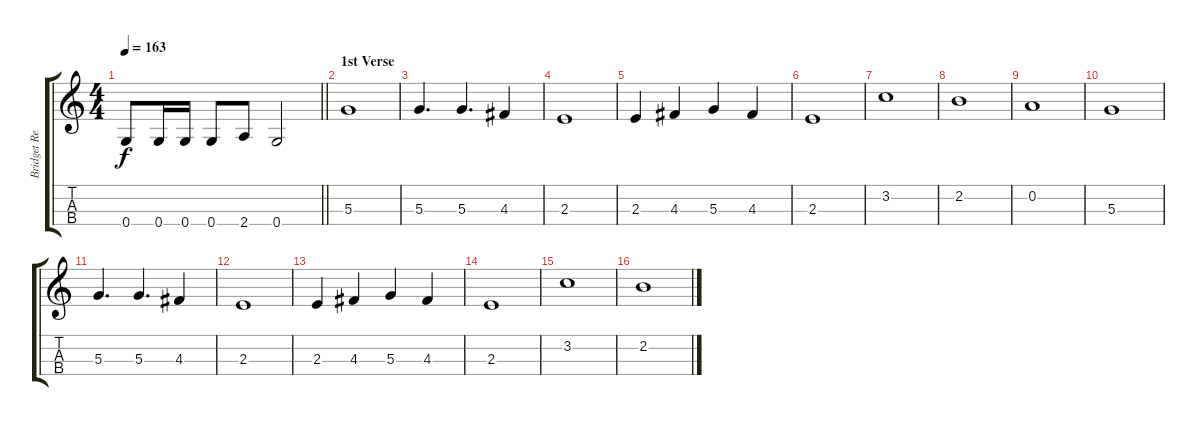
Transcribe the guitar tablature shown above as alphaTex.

\track ("Bridget Regan" "Bridget Re") {instrument violin}
\staff {score tabs}
\tuning (E5 A4 D4 G3) {hide}
\ts (4 4)
\tempo 163
\clef g2
\barLineRight lightlight
\ks c
0.4.8{dy f} 0.4.16 0.4.16 0.4.8 2.4.8 0.4.2 |
\section ("" "1st Verse")
5.3.1 |
5.3.4{d} 5.3.4{d} 4.3.4 |
2.3.1 |
2.3.4 4.3.4 5.3.4 4.3.4 |
2.3.1 |
3.2.1 |
2.2.1 |
0.2.1 |
5.3.1 |
5.3.4{d} 5.3.4{d} 4.3.4 |
2.3.1 |
2.3.4 4.3.4 5.3.4 4.3.4 |
2.3.1 |
3.2.1 |
2.2.1
